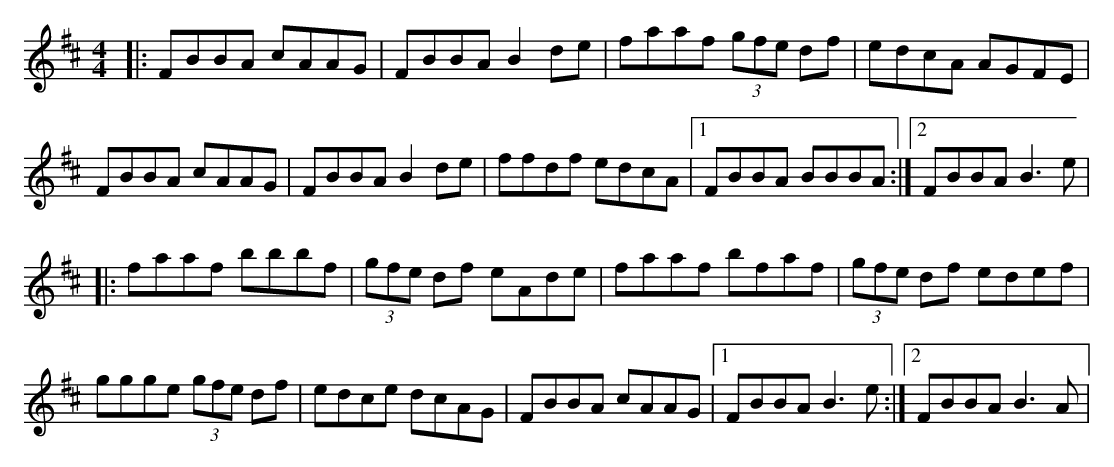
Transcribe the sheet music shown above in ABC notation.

X:1
M:4/4
K:Bmin
|:FBBA cAAG|FBBA B2de|faaf (3gfe df|edcA AGFE|
FBBA cAAG|FBBA B2de|ffdf edcA|1 FBBA BBBA:|2 FBBA B3e|
|:faaf bbbf|(3gfe df eAde|faaf bfaf|(3gfe df edef|
ggge (3gfe df|edce dcAG|FBBA cAAG|1 FBBA B3e:|2 FBBA B3A|
